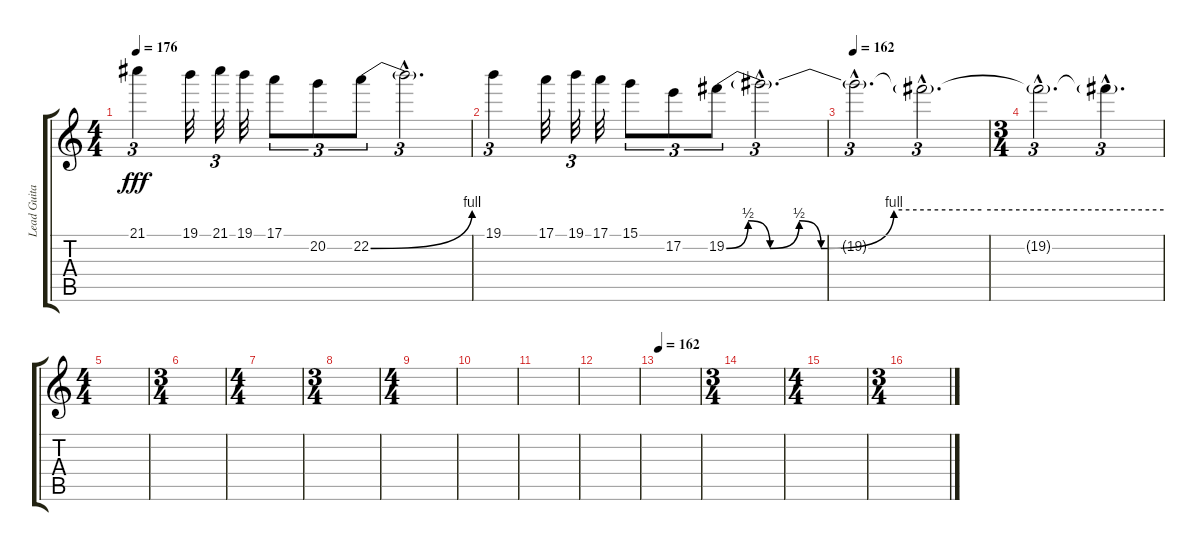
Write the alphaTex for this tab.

\track ("Lead Guitar" "Lead Guita") {instrument distortionguitar}
\staff {score tabs}
\tuning (E4 B3 G3 D3 A2 E2) {hide}
\ts (4 4)
\tempo 176
\clef g2
\ks c
21.1.4{tu (3 2) dy fff} 19.1.32 21.1.32{tu (3 2)} 19.1.32 17.1.8{tu (3 2)} 20.2.8{tu (3 2)} 22.2{be (bend 0 0 60 4)}.8{tu (3 2)} 22.2{hac t}.2{d tu (3 2)} |
19.1.4{tu (3 2)} 17.1.32 19.1.32{tu (3 2)} 17.1.32 15.1.8{tu (3 2)} 17.2.8{tu (3 2)} 19.2{be (custom 0 0 3 2 6 0 10 2 13 0 23 4 35 4 60 4)}.8{tu (3 2)} 19.2{hac t}.2{d tu (3 2)} |
\tempo 162
19.2{hac t}.2{d tu (3 2)} 19.2{hac t}.2{d tu (3 2)} |
\ts (3 4)
19.2{hac t}.2{d tu (3 2)} 19.2{hac t}.4{d tu (3 2)} |
\ts (4 4)
|
\ts (3 4)
|
\ts (4 4)
|
\ts (3 4)
|
\ts (4 4)
|
|
|
|
\tempo 162
|
\ts (3 4)
|
\ts (4 4)
|
\ts (3 4)
